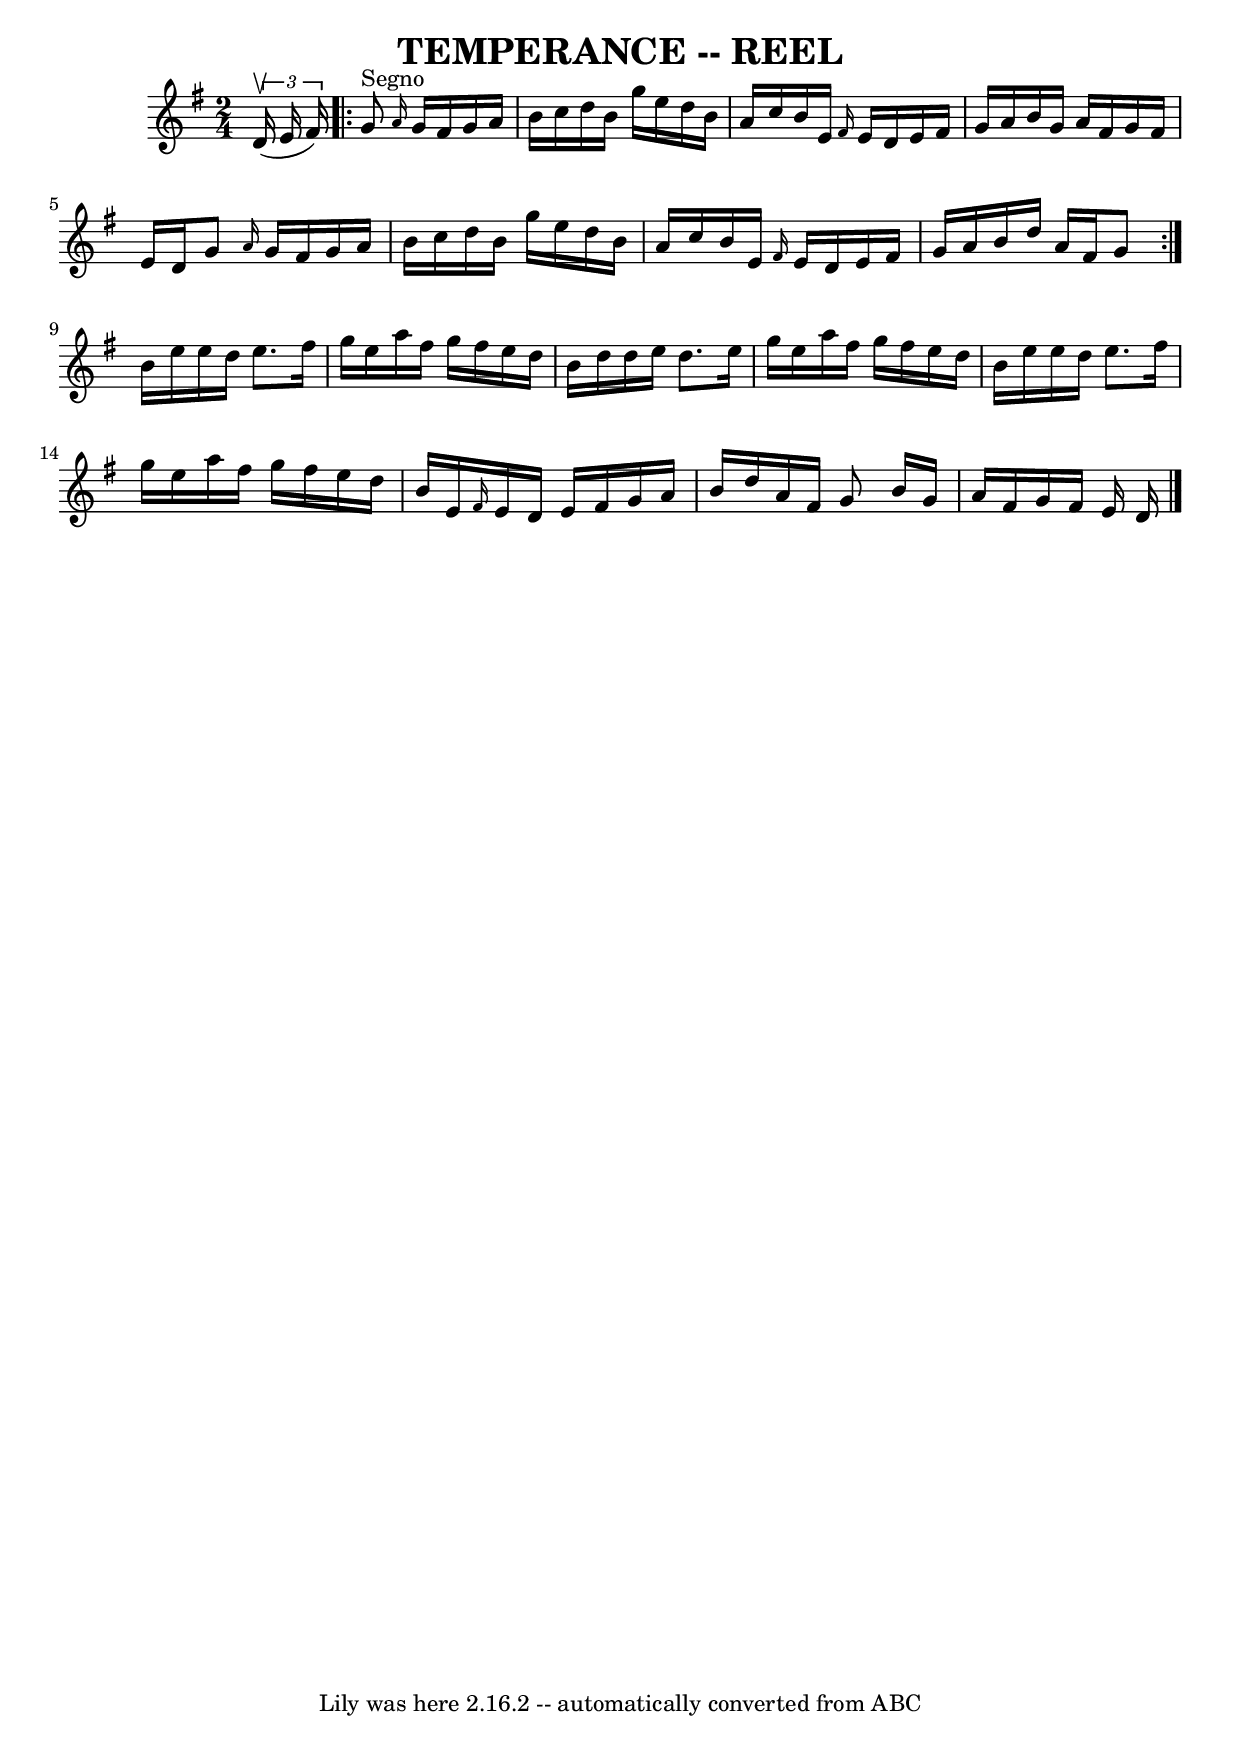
\version "2.16.2"
\include "Mammoth.ily"
\header {
  %% book = "Ryan's Mammoth Collection of Fiddle Tunes"
  crossRefNumber = "1"
  footnotes = ""
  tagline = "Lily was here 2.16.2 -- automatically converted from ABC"
  title = "TEMPERANCE -- REEL"

}
voicedefault =  {


  \time 2/4 
  \key g \major
  \times 2/3 { d'16 (^\upbow e'16 fis'16) 
	     }   
  
  \repeat volta 2 {
    g'8^"Segno" \grace { a'16  
		       } g'16 fis'16    
    g'16 a'16 b'16 c''16    |
    d''16 b'16 g''16 e''16    
    d''16 b'16 a'16 c''16    |
    b'16 e'16  \grace { fis'16  

		      } e'16 d'16 e'16 fis'16 g'16 a'16    |
    b'16 g'16   
    a'16 fis'16 g'16 fis'16 e'16 d'16    | |
    
    g'8  \grace { a'16  
		} g'16 fis'16 g'16 a'16 b'16 c''16     |
    d''16 b'16 g''16 e''16 d''16 b'16 a'16 c''16     |
    b'16 e'16  \grace { fis'16  
		      } e'16 d'16 e'16 fis'16 
    g'16 a'16    |
    b'16 d''16 a'16 fis'16 g'8    
  }        |
  b'16 e''16 e''16 d''16 e''8. fis''16    |
  
  g''16 e''16 a''16 fis''16 g''16 fis''16 e''16 d''16     |
  b'16 d''16 d''16 e''16 d''8. e''16    |
  
  g''16 e''16 a''16 fis''16 g''16 fis''16 e''16 d''16     | |
  b'16 e''16 e''16 d''16 e''8. fis''16     |
  g''16 e''16 a''16 fis''16 g''16 fis''16 e''16    
  d''16    |
  b'16 e'16  \grace { fis'16  
		    } e'16 d'16 e'16  
  fis'16 g'16 a'16    |
  b'16 d''16 a'16 fis'16 g'8   
  \bar ":|" b'16 g'16 a'16 fis'16 g'16 fis'16 e'16 d'16   
  <<   \bar "|."  >>   

}

\score{
  <<

    \context Staff="default"
    {
      \voicedefault 
      
    }

  >>
  \layout {
    
  }
  \midi {
  }

}
